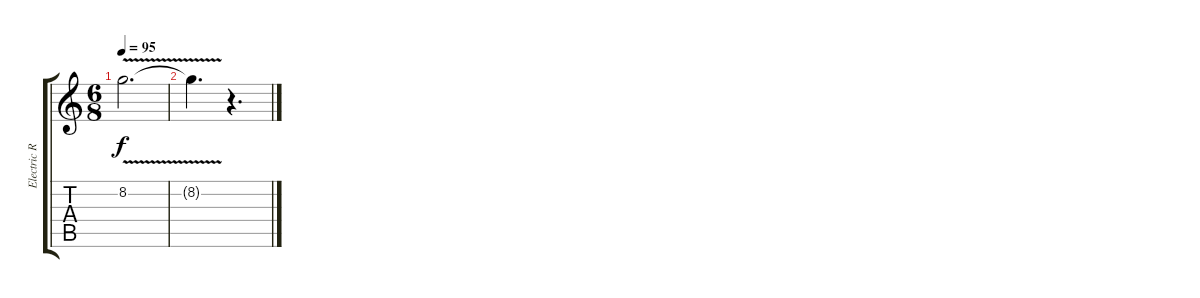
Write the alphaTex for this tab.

\track ("Electric Right" "Electric R") {instrument distortionguitar}
\staff {score tabs}
\tuning (E4 B3 G3 D3 A2 D2) {hide}
\ts (6 8)
\tempo 95
\clef g2
\ks c
8.2{v}.2{d dy f volume 0} |
8.2{t}.4{d} r.4{d}
